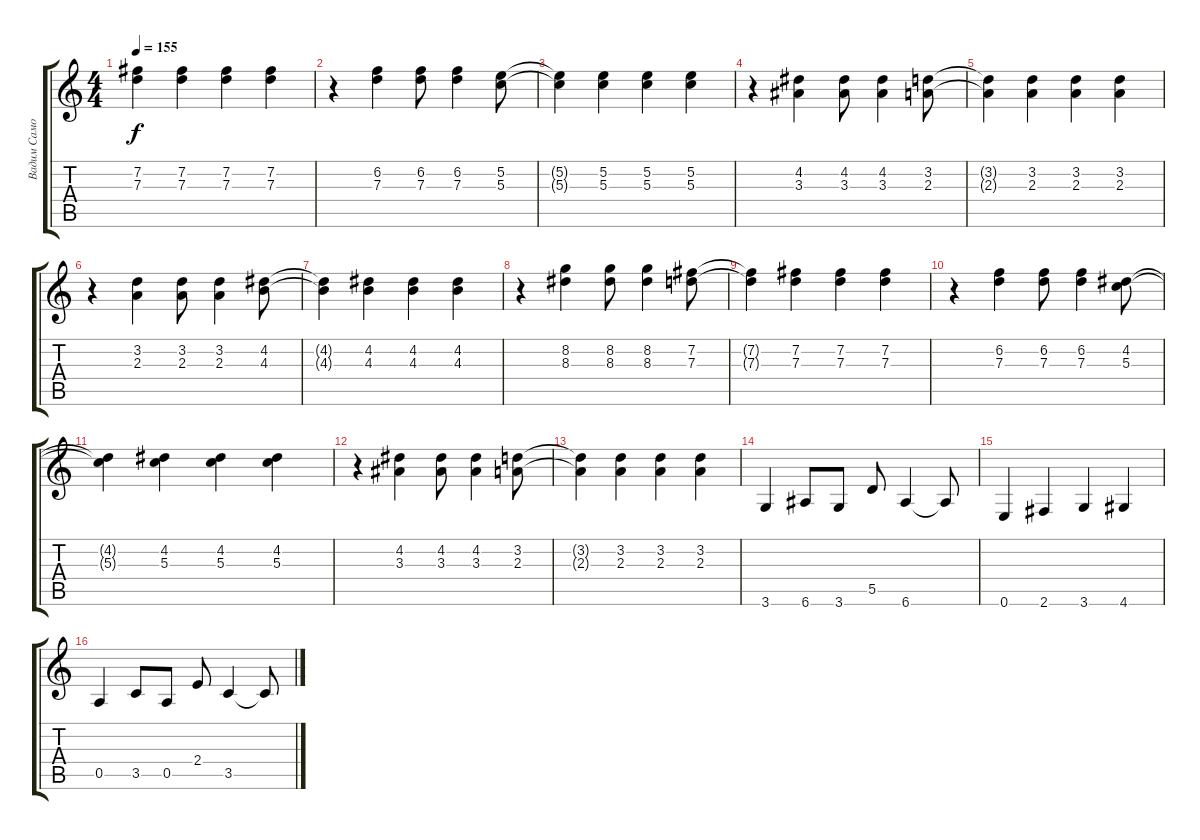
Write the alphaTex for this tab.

\track ("Вадим Самойлов (Gibson Les Paul)" "Вадим Само") {instrument overdrivenguitar}
\staff {score tabs}
\tuning (E4 B3 G3 D3 A2 E2) {hide}
\ts (4 4)
\tempo 155
\clef g2
\ks c
(7.2{t} 7.3{t}).4{dy f} (7.2 7.3).4 (7.2 7.3).4 (7.2 7.3).4 |
r.4 (6.2 7.3).4 (6.2 7.3).8 (6.2 7.3).4 (5.2 5.3).8 |
(5.2{t} 5.3{t}).4 (5.2 5.3).4 (5.2 5.3).4 (5.2 5.3).4 |
r.4 (4.2 3.3).4 (4.2 3.3).8 (4.2 3.3).4 (3.2 2.3).8 |
(3.2{t} 2.3{t}).4 (3.2 2.3).4 (3.2 2.3).4 (3.2 2.3).4 |
r.4 (3.2 2.3).4 (3.2 2.3).8 (3.2 2.3).4 (4.2 4.3).8 |
(4.2{t} 4.3{t}).4 (4.2 4.3).4 (4.2 4.3).4 (4.2 4.3).4 |
r.4 (8.2 8.3).4 (8.2 8.3).8 (8.2 8.3).4 (7.2 7.3).8 |
(7.2{t} 7.3{t}).4 (7.2 7.3).4 (7.2 7.3).4 (7.2 7.3).4 |
r.4 (6.2 7.3).4 (6.2 7.3).8 (6.2 7.3).4 (4.2 5.3).8 |
(4.2{t} 5.3{t}).4 (4.2 5.3).4 (4.2 5.3).4 (4.2 5.3).4 |
r.4 (4.2 3.3).4 (4.2 3.3).8 (4.2 3.3).4 (3.2 2.3).8 |
(3.2{t} 2.3{t}).4 (3.2 2.3).4 (3.2 2.3).4 (3.2 2.3).4 |
3.6.4 6.6.8 3.6.8 5.5.8 6.6.4 6.6{t}.8 |
0.6.4 2.6.4 3.6.4 4.6.4 |
0.5.4 3.5.8 0.5.8 2.4.8 3.5.4 3.5{t}.8
